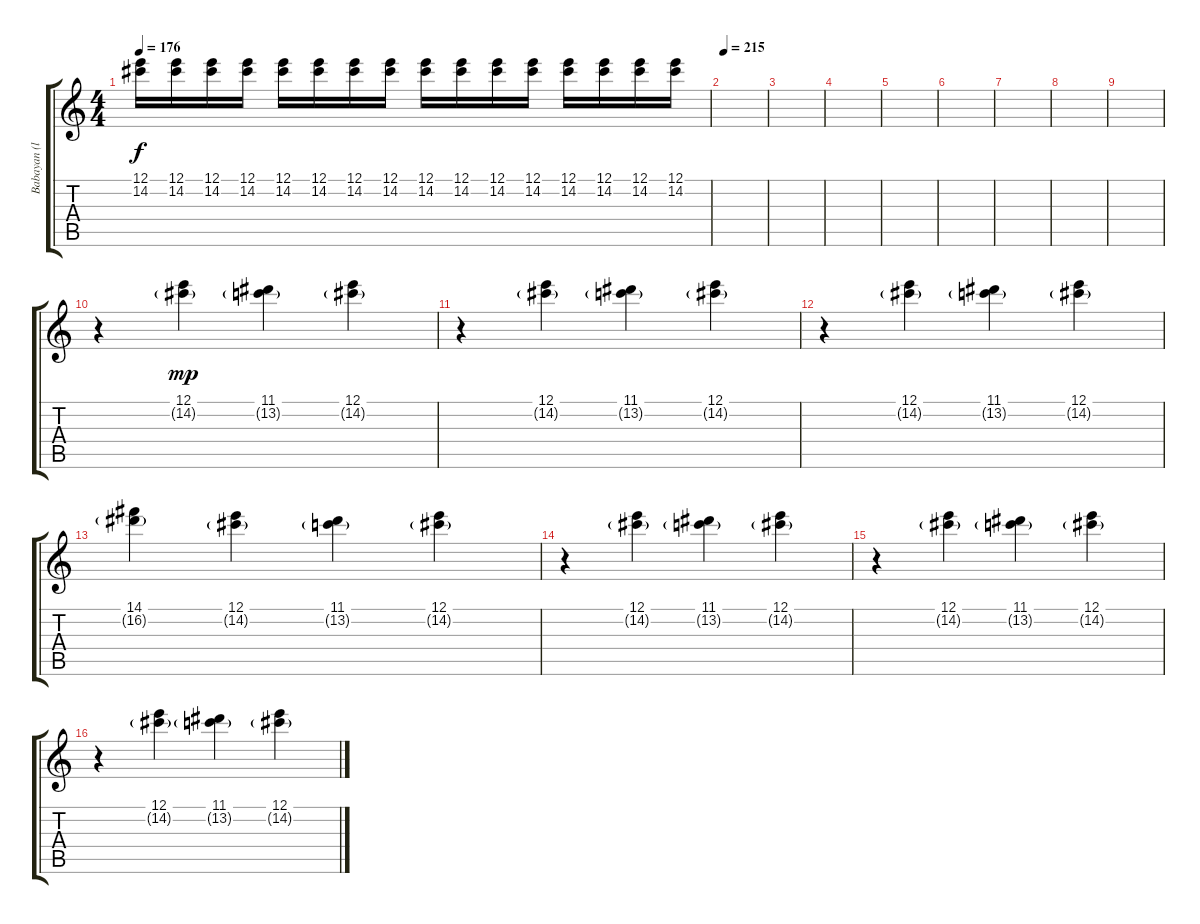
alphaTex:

\track ("Babayan (lead)" "Babayan (l") {instrument electricguitarclean}
\staff {score tabs}
\tuning (E4 B3 G3 D3 A2 E2) {hide}
\ts (4 4)
\tempo 176
\clef g2
\ks c
(12.1 14.2).16{dy f} (12.1 14.2).16 (12.1 14.2).16 (12.1 14.2).16 (12.1 14.2).16 (12.1 14.2).16 (12.1 14.2).16 (12.1 14.2).16 (12.1 14.2).16 (12.1 14.2).16 (12.1 14.2).16 (12.1 14.2).16 (12.1 14.2).16 (12.1 14.2).16 (12.1 14.2).16 (12.1 14.2).16 |
\tempo 215
|
|
|
|
|
|
|
|
r.4{instrument distortionguitar} (12.1 14.2{g}).4{dy mp} (11.1 13.2{g}).4 (12.1 14.2{g}).4 |
r.4 (12.1 14.2{g}).4 (11.1 13.2{g}).4 (12.1 14.2{g}).4 |
r.4 (12.1 14.2{g}).4 (11.1 13.2{g}).4 (12.1 14.2{g}).4 |
(14.1 16.2{g}).4 (12.1 14.2{g}).4 (11.1 13.2{g}).4 (12.1 14.2{g}).4 |
r.4 (12.1 14.2{g}).4 (11.1 13.2{g}).4 (12.1 14.2{g}).4 |
r.4 (12.1 14.2{g}).4 (11.1 13.2{g}).4 (12.1 14.2{g}).4 |
r.4 (12.1 14.2{g}).4 (11.1 13.2{g}).4 (12.1 14.2{g}).4
